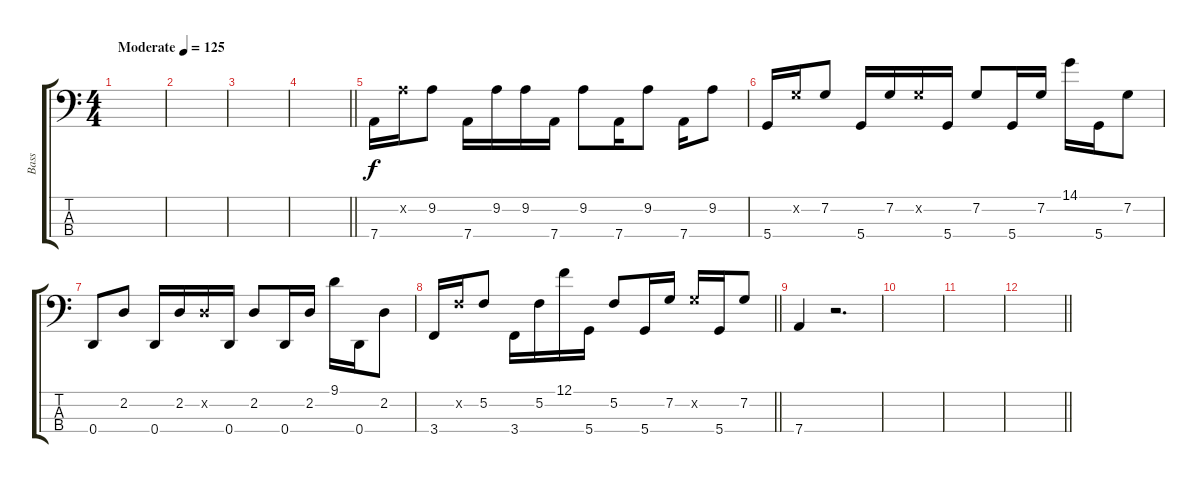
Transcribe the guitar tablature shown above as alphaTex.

\track ("Bass" "Bass") {instrument slapbass1}
\staff {score tabs}
\tuning (F2 C2 G1 D1) {hide}
\ts (4 4)
\tempo (125 "Moderate")
\clef f4
\ks c
|
|
|
\barLineRight lightlight
|
7.4.16 9.2{x}.16 9.2.8 7.4.16 9.2.16 9.2.16 7.4.16 9.2.8 7.4.16 9.2.8 7.4.16 9.2.8 |
5.4.16 7.2{x}.16 7.2.8 5.4.16 7.2.16 7.2{x}.16 5.4.16 7.2.8 5.4.16 7.2.16 14.1.16 5.4.16 7.2.8 |
0.4.8 2.2.8 0.4.16 2.2.16 2.2{x}.16 0.4.16 2.2.8 0.4.16 2.2.16 9.1.16 0.4.16 2.2.8 |
\barLineRight lightlight
3.4.16 5.2{x}.16 5.2.8 3.4.16 5.2.16 12.1.16 5.4.16 5.2.8 5.4.16 7.2.16 7.2{x}.16 5.4.16 7.2.8 |
7.4.4 r.2{d} |
|
|
\barLineRight lightlight
